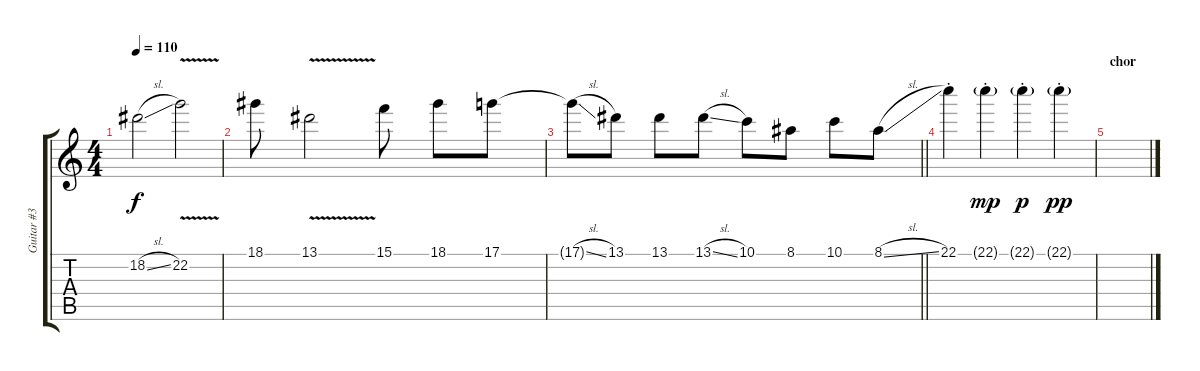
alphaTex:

\track ("Guitar #3" "Guitar #3") {instrument distortionguitar}
\staff {score tabs}
\tuning (D4 A3 F3 C3 G2 C2) {hide}
\ts (4 4)
\tempo 110
\clef g2
\ks c
18.2{sl}.2{dy f} 22.2{v}.2 |
18.1.8 13.1{v}.2 15.1.8 18.1.8 17.1.8 |
\barLineRight lightlight
17.1{sl t}.8 13.1.8 13.1.8 13.1{sl}.8 10.1.8 8.1.8 10.1.8 8.1{sl}.8 |
22.1{st}.4 22.1{g st}.4{dy mp} 22.1{g st}.4{dy p} 22.1{g st}.4{dy pp} |
\section ("" "chor")
